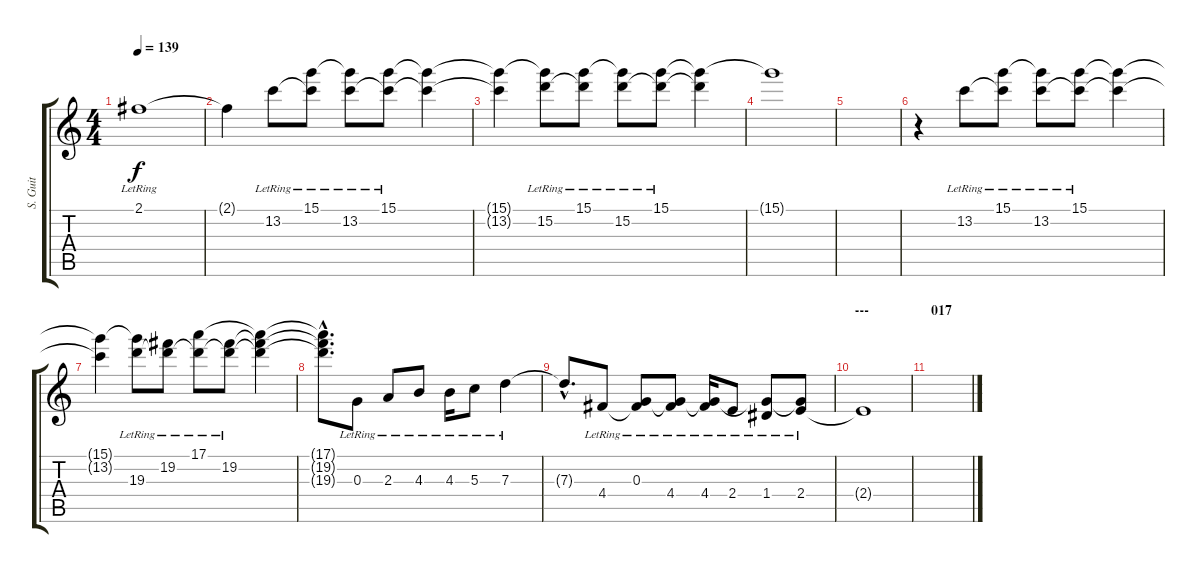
\track ("S. Guit" "S. Guit") {instrument acousticguitarsteel}
\staff {score tabs}
\tuning (E4 B3 G3 D3 A2 E2) {hide}
\ts (4 4)
\tempo 139
\clef g2
\ks c
2.1{lr}.1{dy f} |
2.1{t}.4 13.2{lr}.8 (15.1{lr} 13.2{t}).8 (15.1{t} 13.2{lr}).8 (15.1{lr} 13.2{t}).8 (15.1{t} 13.2{t}).4 |
(15.1{t} 13.2{t}).4 (15.1{t} 15.2{lr}).8 (15.1{lr} 15.2{t}).8 (15.1{t} 15.2{lr}).8 (15.1{lr} 15.2{t}).8 (15.1{t} 15.2{t}).4 |
15.1{t}.1 |
|
r.4 13.2{lr}.8 (15.1{lr} 13.2{t}).8 (15.1{t} 13.2{lr}).8 (15.1{lr} 13.2{t}).8 (15.1{t} 13.2{t}).4 |
(15.1{t} 13.2{t}).4 (15.1{t} 19.3{lr}).8 (19.2{lr} 19.3{t}).8 (17.1{lr} 19.3{t}).8 (19.2{lr} 19.3{t}).8 (17.1{t} 19.2{t} 19.3{t}).4 |
(17.1{hac t} 19.2{hac t} 19.3{hac t}).8{d} 0.3{lr}.8 2.3{lr}.8 4.3{lr}.8 4.3{lr}.16 5.3{lr}.8 7.3{lr}.4 |
7.3{hac t}.8{d} 4.4{lr}.8 (0.3{lr} 4.4{t}).8 (0.3{t} 4.4{lr}).8 (0.3{t} 4.4{lr}).16 2.4{lr}.8 (0.3{t} 1.4{lr}).8 (0.3{t} 2.4{lr}).8 |
\section ("" "---")
2.4{t}.1 |
\section ("" "017")
